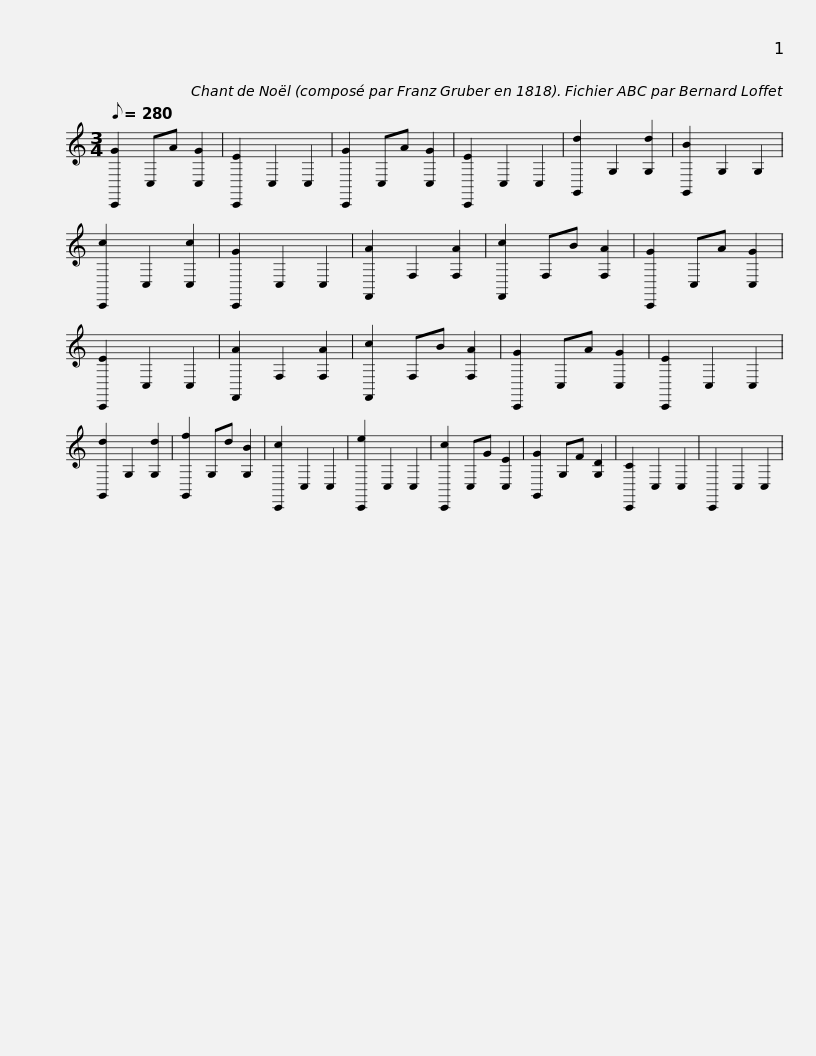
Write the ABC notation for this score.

X:1
L:1/8
Q:1/8=280
M:3/4
I:linebreak $
K:C
V:1 treble
V:1
 [C,,G]2 C,A [C,G]2 | [C,,E]2 C,2 C,2 | [C,,G]2 C,A [C,G]2 | [C,,E]2 C,2 C,2 | [G,,d]2 G,2 [G,d]2 | %5
 [G,,B]2 G,2 G,2 | [C,,c]2 C,2 [C,c]2 | [C,,G]2 C,2 C,2 | [F,,A]2 F,2 [F,A]2 | [F,,c]2 F,B [F,A]2 |$ %10
 [C,,G]2 C,A [C,G]2 | [C,,E]2 C,2 C,2 | [F,,A]2 F,2 [F,A]2 | [F,,c]2 F,B [F,A]2 | [C,,G]2 C,A [C,G]2 | %15
 [C,,E]2 C,2 C,2 | [G,,d]2 G,2 [G,d]2 | [G,,f]2 G,d [G,B]2 | [C,,c]2 C,2 C,2 | [C,,e]2 C,2 C,2 |$ %20
 [C,,c]2 C,G [C,E]2 | [G,,G]2 G,F [G,D]2 | [C,,C]2 C,2 C,2 | C,,2 C,2 C,2 | %24
